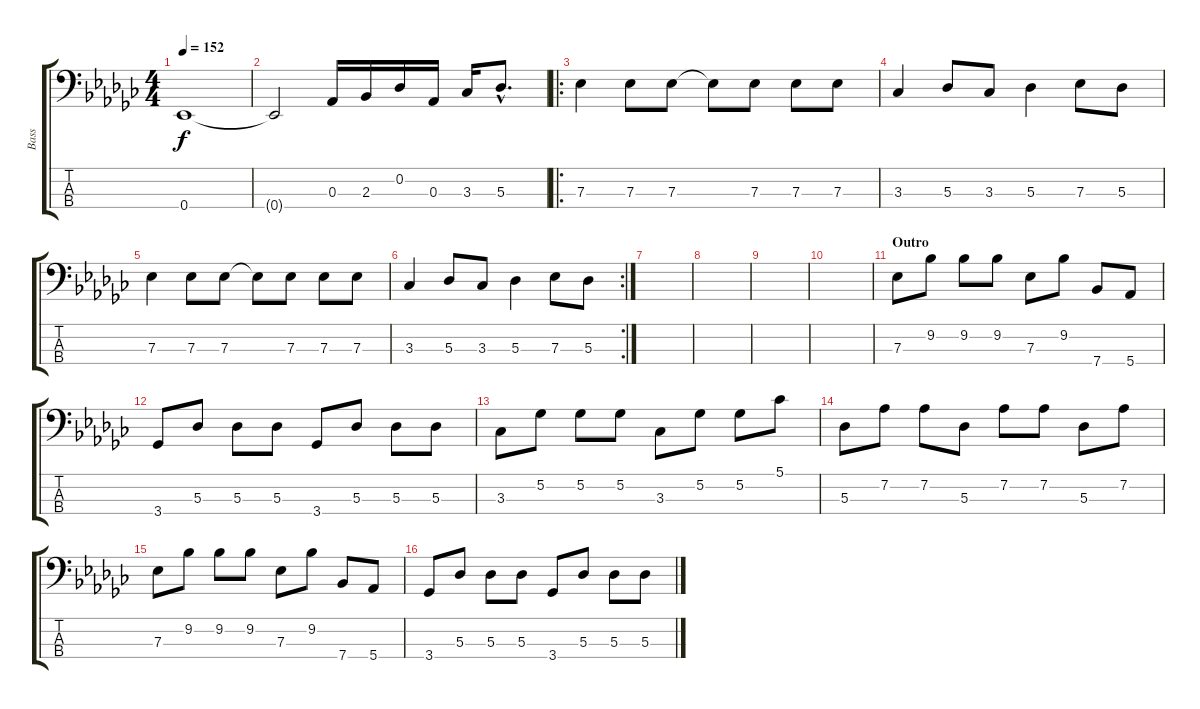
\track ("Bass" "Bass") {instrument electricbasspick}
\staff {score tabs}
\tuning (Gb2 Db2 Ab1 Eb1) {hide}
\ts (4 4)
\tempo 152
\clef f4
\ks gb
0.4.1{dy f} |
0.4{t}.2 0.3.16 2.3.16 0.2.16 0.3.16 3.3.16 5.3{hac}.8{d} |
\ro
7.3.4 7.3.8 7.3.8 7.3{t}.8 7.3.8 7.3.8 7.3.8 |
3.3.4 5.3.8 3.3.8 5.3.4 7.3.8 5.3.8 |
7.3.4 7.3.8 7.3.8 7.3{t}.8 7.3.8 7.3.8 7.3.8 |
\rc 2
3.3.4 5.3.8 3.3.8 5.3.4 7.3.8 5.3.8 |
|
|
|
|
\section ("" "Outro")
7.3.8 9.2.8 9.2.8 9.2.8 7.3.8 9.2.8 7.4.8 5.4.8 |
3.4.8 5.3.8 5.3.8 5.3.8 3.4.8 5.3.8 5.3.8 5.3.8 |
3.3.8 5.2.8 5.2.8 5.2.8 3.3.8 5.2.8 5.2.8 5.1.8 |
5.3.8 7.2.8 7.2.8 5.3.8 7.2.8 7.2.8 5.3.8 7.2.8 |
7.3.8 9.2.8 9.2.8 9.2.8 7.3.8 9.2.8 7.4.8 5.4.8 |
3.4.8 5.3.8 5.3.8 5.3.8 3.4.8 5.3.8 5.3.8 5.3.8
